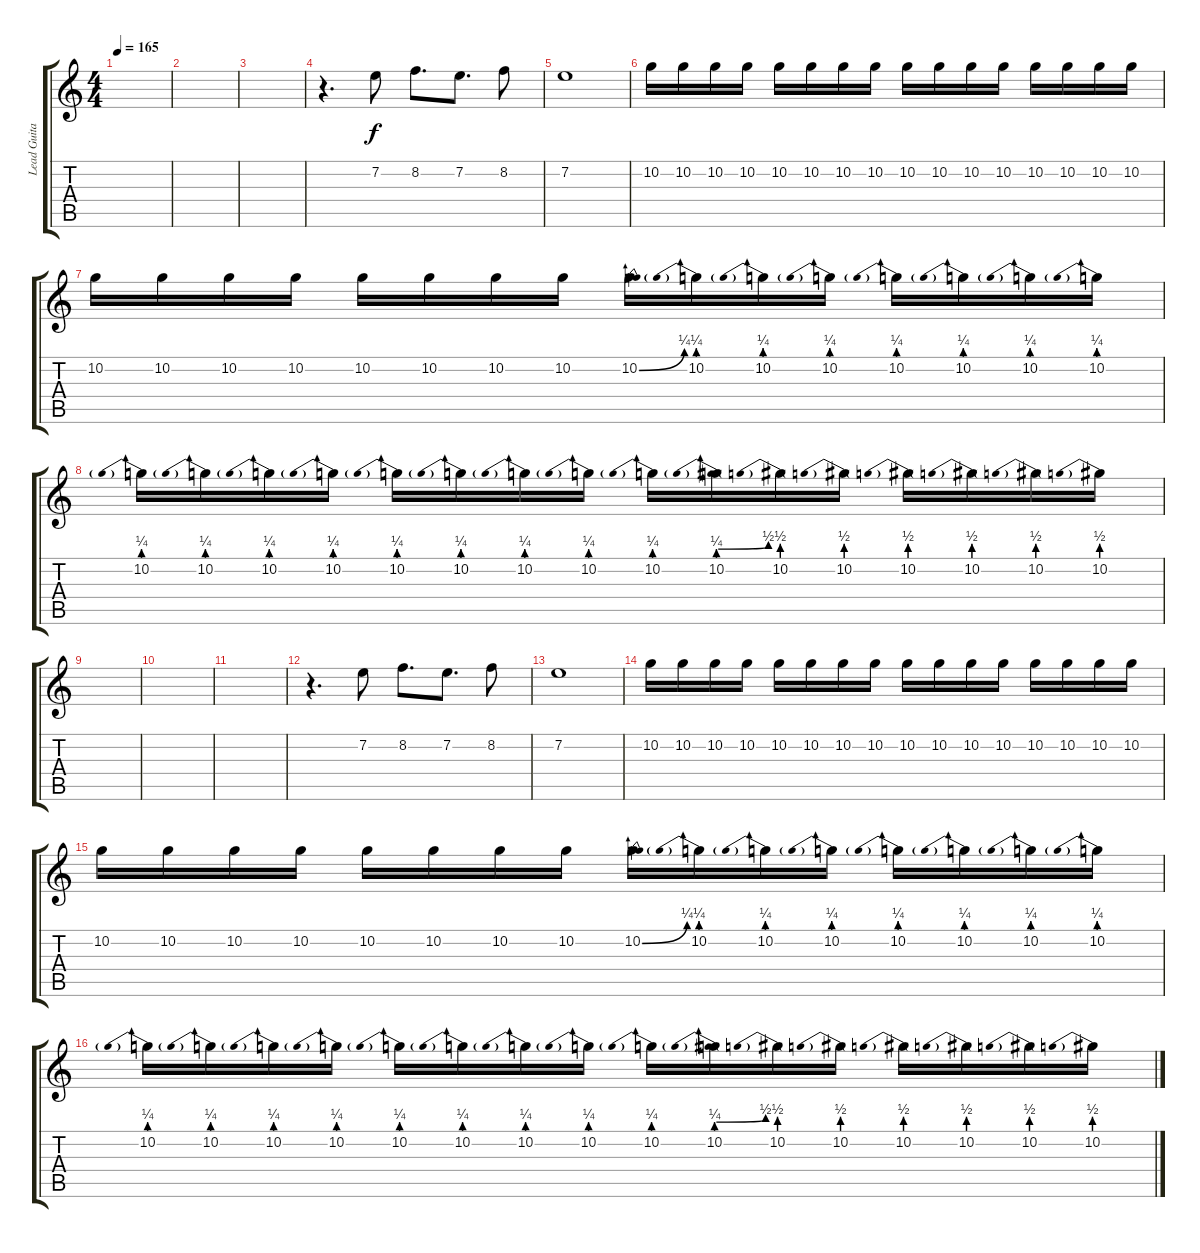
\track ("Lead Guitar #2" "Lead Guita") {instrument distortionguitar}
\staff {score tabs}
\tuning (D4 A3 F3 C3 G2 C2) {hide}
\ts (4 4)
\tempo 165
\clef g2
\ks c
|
|
|
r.4{d} 7.2.8 8.2.8{d} 7.2.8{d} 8.2.8 |
7.2.1 |
10.2.16 10.2.16 10.2.16 10.2.16 10.2.16 10.2.16 10.2.16 10.2.16 10.2.16 10.2.16 10.2.16 10.2.16 10.2.16 10.2.16 10.2.16 10.2.16 |
10.2.16 10.2.16 10.2.16 10.2.16 10.2.16 10.2.16 10.2.16 10.2.16 10.2{be (bend 0 0 60 1)}.16 10.2{be (prebend 0 1 60 1)}.16 10.2{be (prebend 0 1 60 1)}.16 10.2{be (prebend 0 1 60 1)}.16 10.2{be (prebend 0 1 60 1)}.16 10.2{be (prebend 0 1 60 1)}.16 10.2{be (prebend 0 1 60 1)}.16 10.2{be (prebend 0 1 60 1)}.16 |
10.2{be (prebend 0 1 60 1)}.16 10.2{be (prebend 0 1 60 1)}.16 10.2{be (prebend 0 1 60 1)}.16 10.2{be (prebend 0 1 60 1)}.16 10.2{be (prebend 0 1 60 1)}.16 10.2{be (prebend 0 1 60 1)}.16 10.2{be (prebend 0 1 60 1)}.16 10.2{be (prebend 0 1 60 1)}.16 10.2{be (prebend 0 1 60 1)}.16 10.2{be (prebendbend 0 1 60 2)}.16 10.2{be (prebend 0 2 60 2)}.16 10.2{be (prebend 0 2 60 2)}.16 10.2{be (prebend 0 2 60 2)}.16 10.2{be (prebend 0 2 60 2)}.16 10.2{be (prebend 0 2 60 2)}.16 10.2{be (prebend 0 2 60 2)}.16 |
|
|
|
r.4{d} 7.2.8 8.2.8{d} 7.2.8{d} 8.2.8 |
7.2.1 |
10.2.16 10.2.16 10.2.16 10.2.16 10.2.16 10.2.16 10.2.16 10.2.16 10.2.16 10.2.16 10.2.16 10.2.16 10.2.16 10.2.16 10.2.16 10.2.16 |
10.2.16 10.2.16 10.2.16 10.2.16 10.2.16 10.2.16 10.2.16 10.2.16 10.2{be (bend 0 0 60 1)}.16 10.2{be (prebend 0 1 60 1)}.16 10.2{be (prebend 0 1 60 1)}.16 10.2{be (prebend 0 1 60 1)}.16 10.2{be (prebend 0 1 60 1)}.16 10.2{be (prebend 0 1 60 1)}.16 10.2{be (prebend 0 1 60 1)}.16 10.2{be (prebend 0 1 60 1)}.16 |
10.2{be (prebend 0 1 60 1)}.16 10.2{be (prebend 0 1 60 1)}.16 10.2{be (prebend 0 1 60 1)}.16 10.2{be (prebend 0 1 60 1)}.16 10.2{be (prebend 0 1 60 1)}.16 10.2{be (prebend 0 1 60 1)}.16 10.2{be (prebend 0 1 60 1)}.16 10.2{be (prebend 0 1 60 1)}.16 10.2{be (prebend 0 1 60 1)}.16 10.2{be (prebendbend 0 1 60 2)}.16 10.2{be (prebend 0 2 60 2)}.16 10.2{be (prebend 0 2 60 2)}.16 10.2{be (prebend 0 2 60 2)}.16 10.2{be (prebend 0 2 60 2)}.16 10.2{be (prebend 0 2 60 2)}.16 10.2{be (prebend 0 2 60 2)}.16
